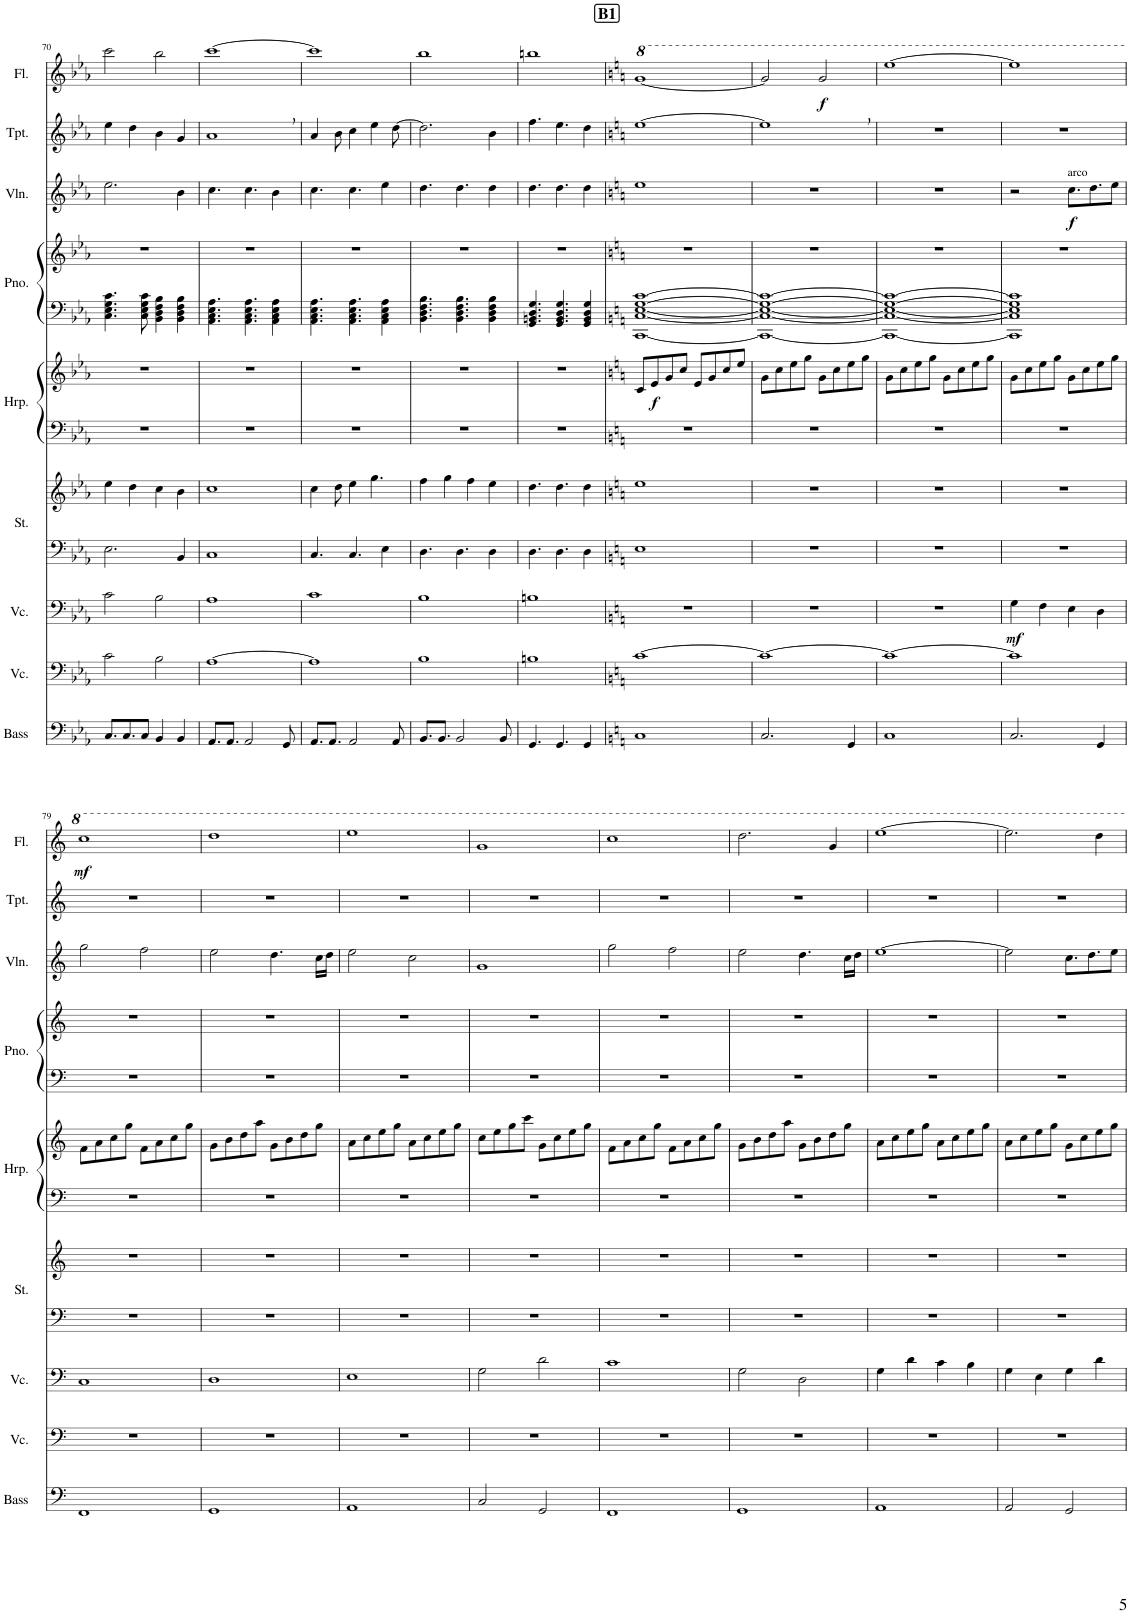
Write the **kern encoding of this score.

**kern	**kern	**kern	**dynam	**kern	**kern	**kern	**kern	**dynam	**kern	**kern	**kern	**dynam	**kern	**kern	**dynam
*part9	*part8	*part7	*part7	*part6	*part6	*part5	*part5	*part5	*part4	*part4	*part3	*part3	*part2	*part1	*part1
*staff12	*staff11	*staff10	*staff10	*staff9	*staff8	*staff7	*staff6	*staff6/7	*staff5	*staff4	*staff3	*staff3	*staff2	*staff1	*staff1
*I"Acoustic Bass	*I"Violoncello	*I"Violoncello	*	*I"Strings	*	*I"Harp	*	*	*I"Piano	*	*I"Violin	*	*I"Trumpet	*I"Flute	*
*I'Bass	*I'Vc.	*I'Vc.	*	*I'St.	*	*I'Hrp.	*	*	*I'Pno.	*	*I'Vln.	*	*I'Tpt.	*I'Fl.	*
!!LO:PB:g=z
*clefF4	*clefF4	*clefF4	*	*clefF4	*clefG2	*clefF4	*clefG2	*	*clefF4	*clefG2	*clefG2	*	*clefG2	*clefG2	*
*Trd7c12	*	*	*	*	*	*	*	*	*	*	*	*	*Trd1c2	*	*
*k[b-e-a-]	*k[b-e-a-]	*k[b-e-a-]	*	*k[b-e-a-]	*k[b-e-a-]	*k[b-e-a-]	*k[b-e-a-]	*	*k[b-e-a-]	*k[b-e-a-]	*k[b-e-a-]	*	*k[b-e-a-]	*k[b-e-a-]	*
*M4/4	*M4/4	*M4/4	*	*M4/4	*M4/4	*M4/4	*M4/4	*	*M4/4	*M4/4	*M4/4	*	*M4/4	*M4/4	*
=70	=70	=70	=70	=70	=70	=70	=70	=70	=70	=70	=70	=70	=70	=70	=70
8.C/L	2c\	2c\	.	2.E-\	4ee-\	1r	1r	.	4.C\ 4.E-\ 4.G\ 4.c\	1r	2.ee-\	.	4ee-\	2ccc\	.
8.C/	.	.	.	.	.	.	.	.	.	.	.	.	.	.	.
.	.	.	.	.	4dd\	.	.	.	.	.	.	.	4dd\	.	.
8C/J	.	.	.	.	.	.	.	.	8C\ 8E-\ 8G\ 8c\	.	.	.	.	.	.
4BB-/	2B-\	2B-\	.	.	4cc\	.	.	.	4BB-\ 4D\ 4F\ 4B-\	.	.	.	4b-\	2bb-\	.
4BB-/	.	.	.	4BB-/	4b-\	.	.	.	4BB-\ 4D\ 4F\ 4B-\	.	4b-\	.	4g/	.	.
=71	=71	=71	=71	=71	=71	=71	=71	=71	=71	=71	=71	=71	=71	=71	=71
8.AA-/L	[1A-	1A-	.	1C	1cc	1r	1r	.	4.AA-\ 4.C\ 4.E-\ 4.A-\	1r	4.cc\	.	1a-,	[1ccc	.
8.AA-/J	.	.	.	.	.	.	.	.	.	.	.	.	.	.	.
2AA-/	.	.	.	.	.	.	.	.	4.AA-\ 4.C\ 4.E-\ 4.A-\	.	4.cc\	.	.	.	.
.	.	.	.	.	.	.	.	.	4AA-\ 4C\ 4E-\ 4A-\	.	4b-\	.	.	.	.
8GG/	.	.	.	.	.	.	.	.	.	.	.	.	.	.	.
=72	=72	=72	=72	=72	=72	=72	=72	=72	=72	=72	=72	=72	=72	=72	=72
8.AA-/L	1A-]	1c	.	4.C/	4cc\	1r	1r	.	4.AA-\ 4.C\ 4.E-\ 4.A-\	1r	4.cc\	.	4a-/	1ccc]	.
8.AA-/J	.	.	.	.	.	.	.	.	.	.	.	.	.	.	.
.	.	.	.	.	8dd\	.	.	.	.	.	.	.	8b-\	.	.
2AA-/	.	.	.	4.C/	4ee-\	.	.	.	4.AA-\ 4.C\ 4.E-\ 4.A-\	.	4.cc\	.	4cc\	.	.
.	.	.	.	.	4.gg\	.	.	.	.	.	.	.	4ee-\	.	.
.	.	.	.	4E-\	.	.	.	.	4AA-\ 4C\ 4E-\ 4A-\	.	4ee-\	.	.	.	.
8AA-/	.	.	.	.	.	.	.	.	.	.	.	.	[8dd\	.	.
=73	=73	=73	=73	=73	=73	=73	=73	=73	=73	=73	=73	=73	=73	=73	=73
8.BB-/L	1B-	1B-	.	4.D\	4ff\	1r	1r	.	4.BB-\ 4.D\ 4.F\ 4.B-\	1r	4.dd\	.	2.dd\]	1bb-	.
8.BB-/J	.	.	.	.	.	.	.	.	.	.	.	.	.	.	.
.	.	.	.	.	4gg\	.	.	.	.	.	.	.	.	.	.
2BB-/	.	.	.	4.D\	.	.	.	.	4.BB-\ 4.D\ 4.F\ 4.B-\	.	4.dd\	.	.	.	.
.	.	.	.	.	4ff\	.	.	.	.	.	.	.	.	.	.
.	.	.	.	4D\	4ee-\	.	.	.	4BB-\ 4D\ 4F\ 4B-\	.	4dd\	.	4b-\	.	.
8BB-/	.	.	.	.	.	.	.	.	.	.	.	.	.	.	.
=74	=74	=74	=74	=74	=74	=74	=74	=74	=74	=74	=74	=74	=74	=74	=74
4.GG/	1Bn	1Bn	.	4.D\	4.dd\	1r	1r	.	4.GG/ 4.BBn/ 4.D/ 4.G/	1r	4.dd\	.	4.ff\	1bbn	.
4.GG/	.	.	.	4.D\	4.dd\	.	.	.	4.GG/ 4.BB/ 4.D/ 4.G/	.	4.dd\	.	4.ee-\	.	.
4GG/	.	.	.	4D\	4dd\	.	.	.	4GG/ 4BB/ 4D/ 4G/	.	4dd\	.	4dd\	.	.
!!LO:REH:place=s1:a:B:cj:fs=14:t=B1
=75	=75	=75	=75	=75	=75	=75	=75	=75	=75	=75	=75	=75	=75	=75	=75
*k[]	*k[]	*k[]	*	*k[]	*k[]	*k[]	*k[]	*	*k[]	*k[]	*k[]	*	*k[]	*k[]	*
1C	[1c	1r	.	1E	1ee	1r	8c/L	.	[1CC [1C [1E [1G [1c	1r	1ee	.	[1ee	[1gg	.
!	!	!	!	!	!	!	!	!LO:DY:b	!	!	!	!	!	!	!
.	.	.	.	.	.	.	8e/	f	.	.	.	.	.	.	.
.	.	.	.	.	.	.	8g/	.	.	.	.	.	.	.	.
.	.	.	.	.	.	.	8cc/J	.	.	.	.	.	.	.	.
.	.	.	.	.	.	.	8e/L	.	.	.	.	.	.	.	.
.	.	.	.	.	.	.	8g/	.	.	.	.	.	.	.	.
.	.	.	.	.	.	.	8cc/	.	.	.	.	.	.	.	.
.	.	.	.	.	.	.	8ee/J	.	.	.	.	.	.	.	.
=76	=76	=76	=76	=76	=76	=76	=76	=76	=76	=76	=76	=76	=76	=76	=76
2.C/	1c_	1r	.	1r	1r	1r	8g\L	.	1CC_ 1C_ 1E_ 1G_ 1c_	1r	1r	.	1ee,]	2gg/]	.
.	.	.	.	.	.	.	8cc\	.	.	.	.	.	.	.	.
.	.	.	.	.	.	.	8ee\	.	.	.	.	.	.	.	.
.	.	.	.	.	.	.	8gg\J	.	.	.	.	.	.	.	.
!	!	!	!	!	!	!	!	!	!	!	!	!	!	!	!LO:DY:b
.	.	.	.	.	.	.	8g\L	.	.	.	.	.	.	2gg/	f
.	.	.	.	.	.	.	8cc\	.	.	.	.	.	.	.	.
4GG/	.	.	.	.	.	.	8ee\	.	.	.	.	.	.	.	.
.	.	.	.	.	.	.	8gg\J	.	.	.	.	.	.	.	.
=77	=77	=77	=77	=77	=77	=77	=77	=77	=77	=77	=77	=77	=77	=77	=77
1C	1c_	1r	.	1r	1r	1r	8g\L	.	1CC_ 1C_ 1E_ 1G_ 1c_	1r	1r	.	1r	[1eee	.
.	.	.	.	.	.	.	8cc\	.	.	.	.	.	.	.	.
.	.	.	.	.	.	.	8ee\	.	.	.	.	.	.	.	.
.	.	.	.	.	.	.	8gg\J	.	.	.	.	.	.	.	.
.	.	.	.	.	.	.	8g\L	.	.	.	.	.	.	.	.
.	.	.	.	.	.	.	8cc\	.	.	.	.	.	.	.	.
.	.	.	.	.	.	.	8ee\	.	.	.	.	.	.	.	.
.	.	.	.	.	.	.	8gg\J	.	.	.	.	.	.	.	.
=78	=78	=78	=78	=78	=78	=78	=78	=78	=78	=78	=78	=78	=78	=78	=78
!	!	!	!LO:DY:b	!	!	!	!	!	!	!	!	!	!	!	!
2.C/	1c]	4G\	mf	1r	1r	1r	8g\L	.	1CC] 1C] 1E] 1G] 1c]	1r	2r	.	1r	1eee]	.
.	.	.	.	.	.	.	8cc\	.	.	.	.	.	.	.	.
.	.	4F\	.	.	.	.	8ee\	.	.	.	.	.	.	.	.
.	.	.	.	.	.	.	8gg\J	.	.	.	.	.	.	.	.
!	!	!	!	!	!	!	!	!	!	!	!LO:TX:a:t=arco	!	!	!	!
!	!	!	!	!	!	!	!	!	!	!	!	!LO:DY:b	!	!	!
.	.	4E\	.	.	.	.	8g\L	.	.	.	8.cc\L	f	.	.	.
.	.	.	.	.	.	.	8cc\	.	.	.	.	.	.	.	.
.	.	.	.	.	.	.	.	.	.	.	8.dd\	.	.	.	.
4GG/	.	4D\	.	.	.	.	8ee\	.	.	.	.	.	.	.	.
.	.	.	.	.	.	.	8gg\J	.	.	.	8ee\J	.	.	.	.
!!LO:LB:g=z
=79	=79	=79	=79	=79	=79	=79	=79	=79	=79	=79	=79	=79	=79	=79	=79
!	!	!	!	!	!	!	!	!	!	!	!	!	!	!	!LO:DY:b
1FF	1r	1C	.	1r	1r	1r	8f\L	.	1r	1r	2gg\	.	1r	1ccc	mf
.	.	.	.	.	.	.	8a\	.	.	.	.	.	.	.	.
.	.	.	.	.	.	.	8cc\	.	.	.	.	.	.	.	.
.	.	.	.	.	.	.	8gg\J	.	.	.	.	.	.	.	.
.	.	.	.	.	.	.	8f\L	.	.	.	2ff\	.	.	.	.
.	.	.	.	.	.	.	8a\	.	.	.	.	.	.	.	.
.	.	.	.	.	.	.	8cc\	.	.	.	.	.	.	.	.
.	.	.	.	.	.	.	8gg\J	.	.	.	.	.	.	.	.
=80	=80	=80	=80	=80	=80	=80	=80	=80	=80	=80	=80	=80	=80	=80	=80
1GG	1r	1D	.	1r	1r	1r	8g\L	.	1r	1r	2ee\	.	1r	1ddd	.
.	.	.	.	.	.	.	8b\	.	.	.	.	.	.	.	.
.	.	.	.	.	.	.	8dd\	.	.	.	.	.	.	.	.
.	.	.	.	.	.	.	8aa\J	.	.	.	.	.	.	.	.
.	.	.	.	.	.	.	8g\L	.	.	.	4.dd\	.	.	.	.
.	.	.	.	.	.	.	8b\	.	.	.	.	.	.	.	.
.	.	.	.	.	.	.	8dd\	.	.	.	.	.	.	.	.
.	.	.	.	.	.	.	8gg\J	.	.	.	16cc\LL	.	.	.	.
.	.	.	.	.	.	.	.	.	.	.	16dd\JJ	.	.	.	.
=81	=81	=81	=81	=81	=81	=81	=81	=81	=81	=81	=81	=81	=81	=81	=81
1AA	1r	1E	.	1r	1r	1r	8a\L	.	1r	1r	2ee\	.	1r	1eee	.
.	.	.	.	.	.	.	8cc\	.	.	.	.	.	.	.	.
.	.	.	.	.	.	.	8ee\	.	.	.	.	.	.	.	.
.	.	.	.	.	.	.	8gg\J	.	.	.	.	.	.	.	.
.	.	.	.	.	.	.	8a\L	.	.	.	2cc\	.	.	.	.
.	.	.	.	.	.	.	8cc\	.	.	.	.	.	.	.	.
.	.	.	.	.	.	.	8ee\	.	.	.	.	.	.	.	.
.	.	.	.	.	.	.	8gg\J	.	.	.	.	.	.	.	.
=82	=82	=82	=82	=82	=82	=82	=82	=82	=82	=82	=82	=82	=82	=82	=82
2C/	1r	2G\	.	1r	1r	1r	8cc\L	.	1r	1r	1g	.	1r	1gg	.
.	.	.	.	.	.	.	8ee\	.	.	.	.	.	.	.	.
.	.	.	.	.	.	.	8gg\	.	.	.	.	.	.	.	.
.	.	.	.	.	.	.	8ccc\J	.	.	.	.	.	.	.	.
2GG/	.	2d\	.	.	.	.	8g\L	.	.	.	.	.	.	.	.
.	.	.	.	.	.	.	8cc\	.	.	.	.	.	.	.	.
.	.	.	.	.	.	.	8ee\	.	.	.	.	.	.	.	.
.	.	.	.	.	.	.	8gg\J	.	.	.	.	.	.	.	.
=83	=83	=83	=83	=83	=83	=83	=83	=83	=83	=83	=83	=83	=83	=83	=83
1FF	1r	1c	.	1r	1r	1r	8f\L	.	1r	1r	2gg\	.	1r	1ccc	.
.	.	.	.	.	.	.	8a\	.	.	.	.	.	.	.	.
.	.	.	.	.	.	.	8cc\	.	.	.	.	.	.	.	.
.	.	.	.	.	.	.	8gg\J	.	.	.	.	.	.	.	.
.	.	.	.	.	.	.	8f\L	.	.	.	2ff\	.	.	.	.
.	.	.	.	.	.	.	8a\	.	.	.	.	.	.	.	.
.	.	.	.	.	.	.	8cc\	.	.	.	.	.	.	.	.
.	.	.	.	.	.	.	8gg\J	.	.	.	.	.	.	.	.
=84	=84	=84	=84	=84	=84	=84	=84	=84	=84	=84	=84	=84	=84	=84	=84
1GG	1r	2G\	.	1r	1r	1r	8g\L	.	1r	1r	2ee\	.	1r	2.ddd\	.
.	.	.	.	.	.	.	8b\	.	.	.	.	.	.	.	.
.	.	.	.	.	.	.	8dd\	.	.	.	.	.	.	.	.
.	.	.	.	.	.	.	8aa\J	.	.	.	.	.	.	.	.
.	.	2D\	.	.	.	.	8g\L	.	.	.	4.dd\	.	.	.	.
.	.	.	.	.	.	.	8b\	.	.	.	.	.	.	.	.
.	.	.	.	.	.	.	8dd\	.	.	.	.	.	.	4gg/	.
.	.	.	.	.	.	.	8gg\J	.	.	.	16cc\LL	.	.	.	.
.	.	.	.	.	.	.	.	.	.	.	16dd\JJ	.	.	.	.
=85	=85	=85	=85	=85	=85	=85	=85	=85	=85	=85	=85	=85	=85	=85	=85
1AA	1r	4G\	.	1r	1r	1r	8a\L	.	1r	1r	[1ee	.	1r	[1eee	.
.	.	.	.	.	.	.	8cc\	.	.	.	.	.	.	.	.
.	.	4d\	.	.	.	.	8ee\	.	.	.	.	.	.	.	.
.	.	.	.	.	.	.	8gg\J	.	.	.	.	.	.	.	.
.	.	4c\	.	.	.	.	8a\L	.	.	.	.	.	.	.	.
.	.	.	.	.	.	.	8cc\	.	.	.	.	.	.	.	.
.	.	4B\	.	.	.	.	8ee\	.	.	.	.	.	.	.	.
.	.	.	.	.	.	.	8gg\J	.	.	.	.	.	.	.	.
=86	=86	=86	=86	=86	=86	=86	=86	=86	=86	=86	=86	=86	=86	=86	=86
2AA/	1r	4G\	.	1r	1r	1r	8a\L	.	1r	1r	2ee\]	.	1r	2.eee\]	.
.	.	.	.	.	.	.	8cc\	.	.	.	.	.	.	.	.
.	.	4E\	.	.	.	.	8ee\	.	.	.	.	.	.	.	.
.	.	.	.	.	.	.	8gg\J	.	.	.	.	.	.	.	.
2GG/	.	4G\	.	.	.	.	8g\L	.	.	.	8.cc\L	.	.	.	.
.	.	.	.	.	.	.	8cc\	.	.	.	.	.	.	.	.
.	.	.	.	.	.	.	.	.	.	.	8.dd\	.	.	.	.
.	.	4d\	.	.	.	.	8ee\	.	.	.	.	.	.	4ddd\	.
.	.	.	.	.	.	.	8gg\J	.	.	.	8ee\J	.	.	.	.
=	=	=	=	=	=	=	=	=	=	=	=	=	=	=	=
*-	*-	*-	*-	*-	*-	*-	*-	*-	*-	*-	*-	*-	*-	*-	*-
